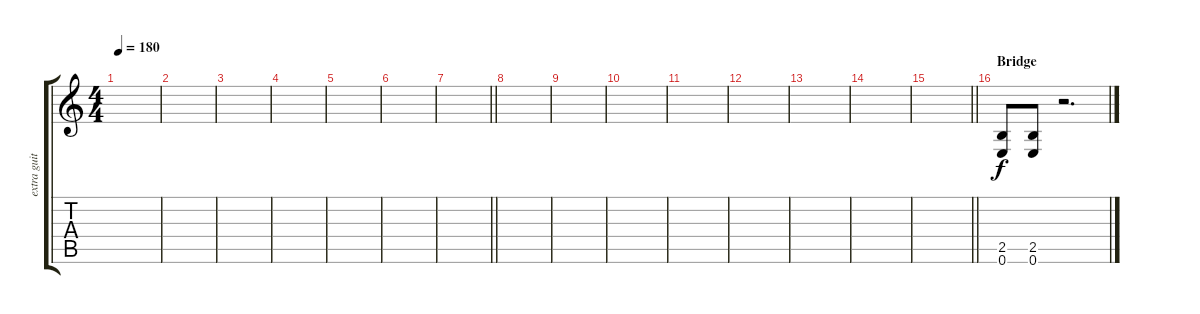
\track ("extra guitar" "extra guit") {instrument distortionguitar}
\staff {score tabs}
\tuning (E4 B3 G3 D3 A2 E2) {hide}
\ts (4 4)
\tempo 180
\clef g2
\ks c
|
|
|
|
|
|
\barLineRight lightlight
|
|
|
|
|
|
|
|
\barLineRight lightlight
|
\section ("" "Bridge")
(2.5 0.6).8 (2.5 0.6).8 r.2{d}
